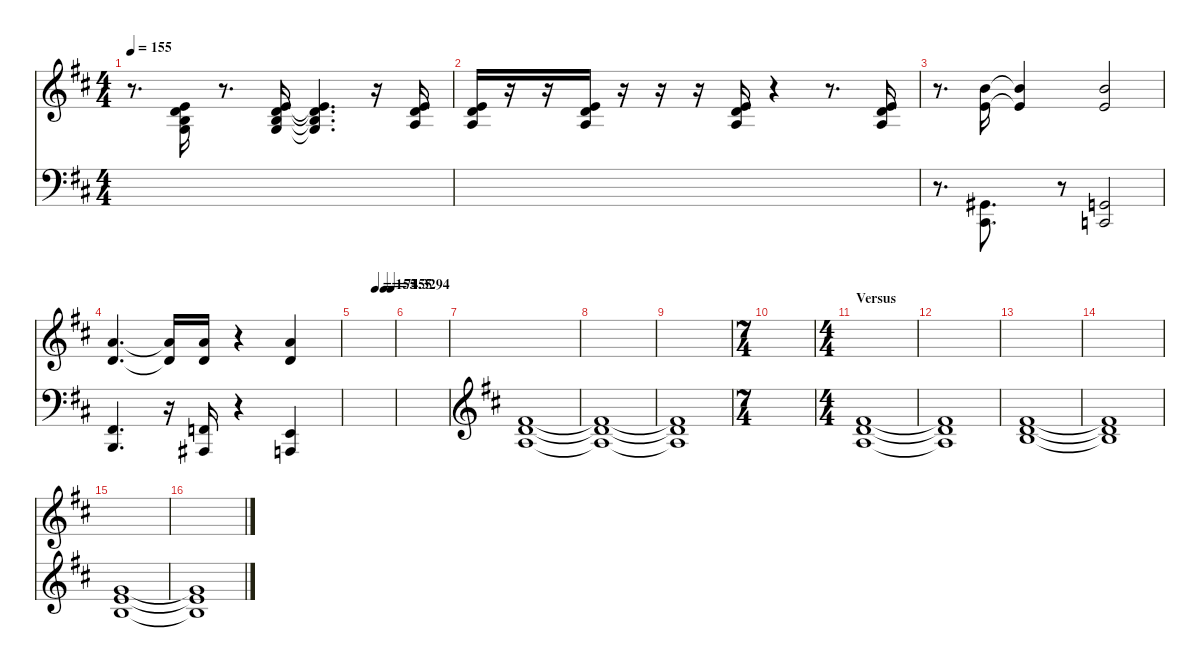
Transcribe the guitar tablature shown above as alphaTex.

\hideDynamics
\bracketExtendMode nobrackets
\singleTrackTrackNamePolicy hidden
\multiTrackTrackNamePolicy hidden
\otherSystemsTrackNameOrientation horizontal
\track ("Piano" "E-Piano") {instrument electricgrandpiano}
\staff {score}
\tuning (E4 B3 G3 D3 A2 E2 B1)
\ts (4 4)
\tempo 155
\clef g2
\scale
0.333333
\ks d
r.8{d dy pp beam Down} (0.3{acc forcenatural} 0.2{acc forcenatural} 12.4{acc forcenatural} 0.1{acc forcenatural}).16{dy p beam Up} r.8{d beam Up} (0.3{acc forcenatural} 0.2{acc forcenatural} 12.4{acc forcenatural} 0.1{acc forcenatural}).16{beam Up} (0.3{t acc forcenatural} 0.2{t acc forcenatural} 12.4{t acc forcenatural} 0.1{t acc forcenatural}).4{d beam Up} r.16{beam Up} (2.3{acc forcenatural} 3.2{acc forcenatural} 0.1{acc forcenatural}).16{dy pp beam Up} |
\scale
0.333333 (2.3{acc forcenatural} 3.2{acc forcenatural} 0.1{acc forcenatural}).16{beam Up} r.16{beam Up} r.16{beam Up} (2.3{acc forcenatural} 3.2{acc forcenatural} 0.1{acc forcenatural}).16{dy p beam Up} r.16{beam Up} r.16{beam Up} r.16{beam Up} (2.3{acc forcenatural} 3.2{acc forcenatural} 0.1{acc forcenatural}).16{beam Up} r.4{beam Up} r.8{d beam Up} (2.3{acc forcenatural} 3.2{acc forcenatural} 0.1{acc forcenatural}).16{dy pp beam Up} |
\scale
0.333333 r.8{d beam Down} (5.2{acc forcenatural} 7.1{acc forcenatural}).16{dy p beam Up} (5.2{t acc forcenatural} 7.1{t acc forcenatural}).4{beam Up} (5.2{acc forcenatural} 7.1{acc forcenatural}).2{beam Up} |
\scale
0.333333 (3.2{acc forcenatural} 5.1{acc forcenatural}).4{d beam Up} (3.2{t acc forcenatural} 5.1{t acc forcenatural}).16{beam Up} (3.2{acc forcenatural} 5.1{acc forcenatural}).16{beam Up} r.4{beam Up} (3.2{acc forcenatural} 5.1{acc forcenatural}).4{beam Up} |
\tempo (155 0.53125)
\tempo (74.3294 0.75)
\tempo (155 0.925)
\scale
0.333333 |
\scale
0.333333 |
\scale
0.333333 |
|
\scale
0.333333 |
\ts (7 4)
\scale
0.333333 |
\ts (4 4)
\section ("" "Versus")
|
|
|
|
|
\staff {score}
\tuning (E4 B3 G3 D3 A2 E2 B1)
\clef f4
\ottava regular
\simile none
\ks d
|
|
r.8{d beam Down} (4.6{acc #} 2.7{acc #}).8{d dy mp beam Up} r.8{beam Up} (1.7{acc forcenatural} 3.6{acc forcenatural}).2{beam Up} |
(2.6{acc #} 0.7{acc forcenatural}).4{d beam Up} r.16{beam Up} (1.6{acc forcenatural} -1.7{acc #}).16{beam Up} r.4{beam Up} (-2.7{acc forcenatural} 0.6{acc forcenatural}).4{dy p beam Up} |
|
|
\clef g2
(7.2{acc #} 7.3{acc forcenatural} 7.4{acc forcenatural}).1{dy mp beam Up} |
(7.4{t acc forcenatural} 7.3{t acc forcenatural} 7.2{t acc #}).1{beam Up} |
(7.4{t acc forcenatural} 7.3{t acc forcenatural} 7.2{t acc #}).1{beam Up} |
|
(7.2{acc #} 7.3{acc forcenatural} 7.4{acc forcenatural}).1{beam Up} |
(7.4{t acc forcenatural} 7.3{t acc forcenatural} 7.2{t acc #}).1{beam Up} |
(11.3{acc #} 12.4{acc forcenatural} 0.2{acc forcenatural}).1{beam Up} |
(12.4{t acc forcenatural} 11.3{t acc #} 0.2{t acc forcenatural}).1{beam Up} |
(12.3{acc forcenatural} 0.1{acc forcenatural} 0.2{acc forcenatural}).1{beam Up} |
(0.2{t acc forcenatural} 0.1{t acc forcenatural} 12.3{t acc forcenatural}).1{beam Up}
